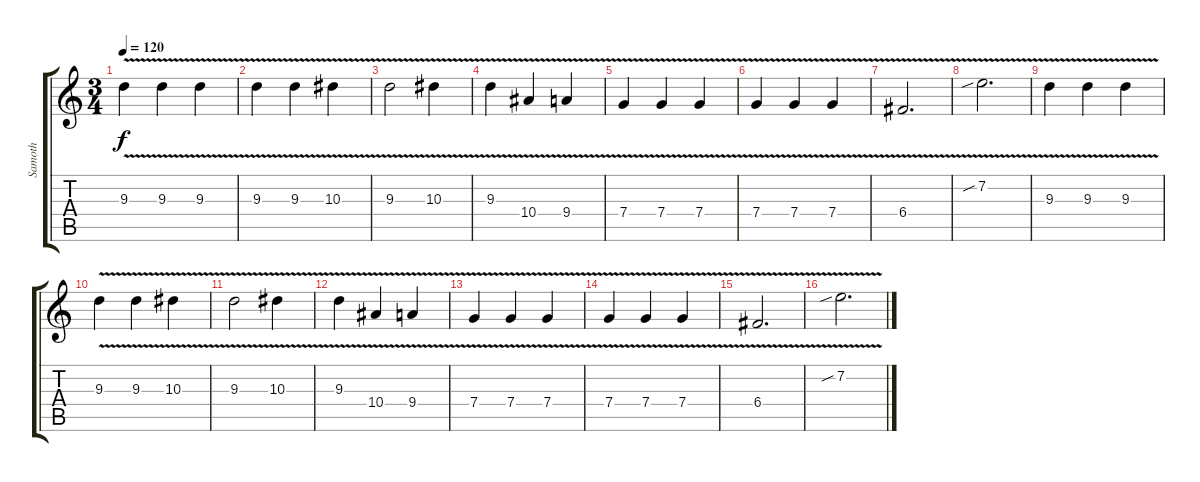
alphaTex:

\track ("Samoth" "Samoth") {instrument distortionguitar}
\staff {score tabs}
\tuning (D4 A3 F3 C3 G2 C2) {hide}
\ts (3 4)
\tempo 120
\clef g2
\ks c
9.3{v}.4{dy f} 9.3{v}.4 9.3{v}.4 |
9.3{v}.4 9.3{v}.4 10.3{v}.4 |
9.3{v}.2 10.3{v}.4 |
9.3{v}.4 10.4{v}.4 9.4{v}.4 |
7.4{v}.4 7.4{v}.4 7.4{v}.4 |
7.4{v}.4 7.4{v}.4 7.4{v}.4 |
6.4{v}.2{d} |
7.2{v sib}.2{d} |
9.3{v}.4 9.3{v}.4 9.3{v}.4 |
9.3{v}.4 9.3{v}.4 10.3{v}.4 |
9.3{v}.2 10.3{v}.4 |
9.3{v}.4 10.4{v}.4 9.4{v}.4 |
7.4{v}.4 7.4{v}.4 7.4{v}.4 |
7.4{v}.4 7.4{v}.4 7.4{v}.4 |
6.4{v}.2{d} |
7.2{v sib}.2{d}
